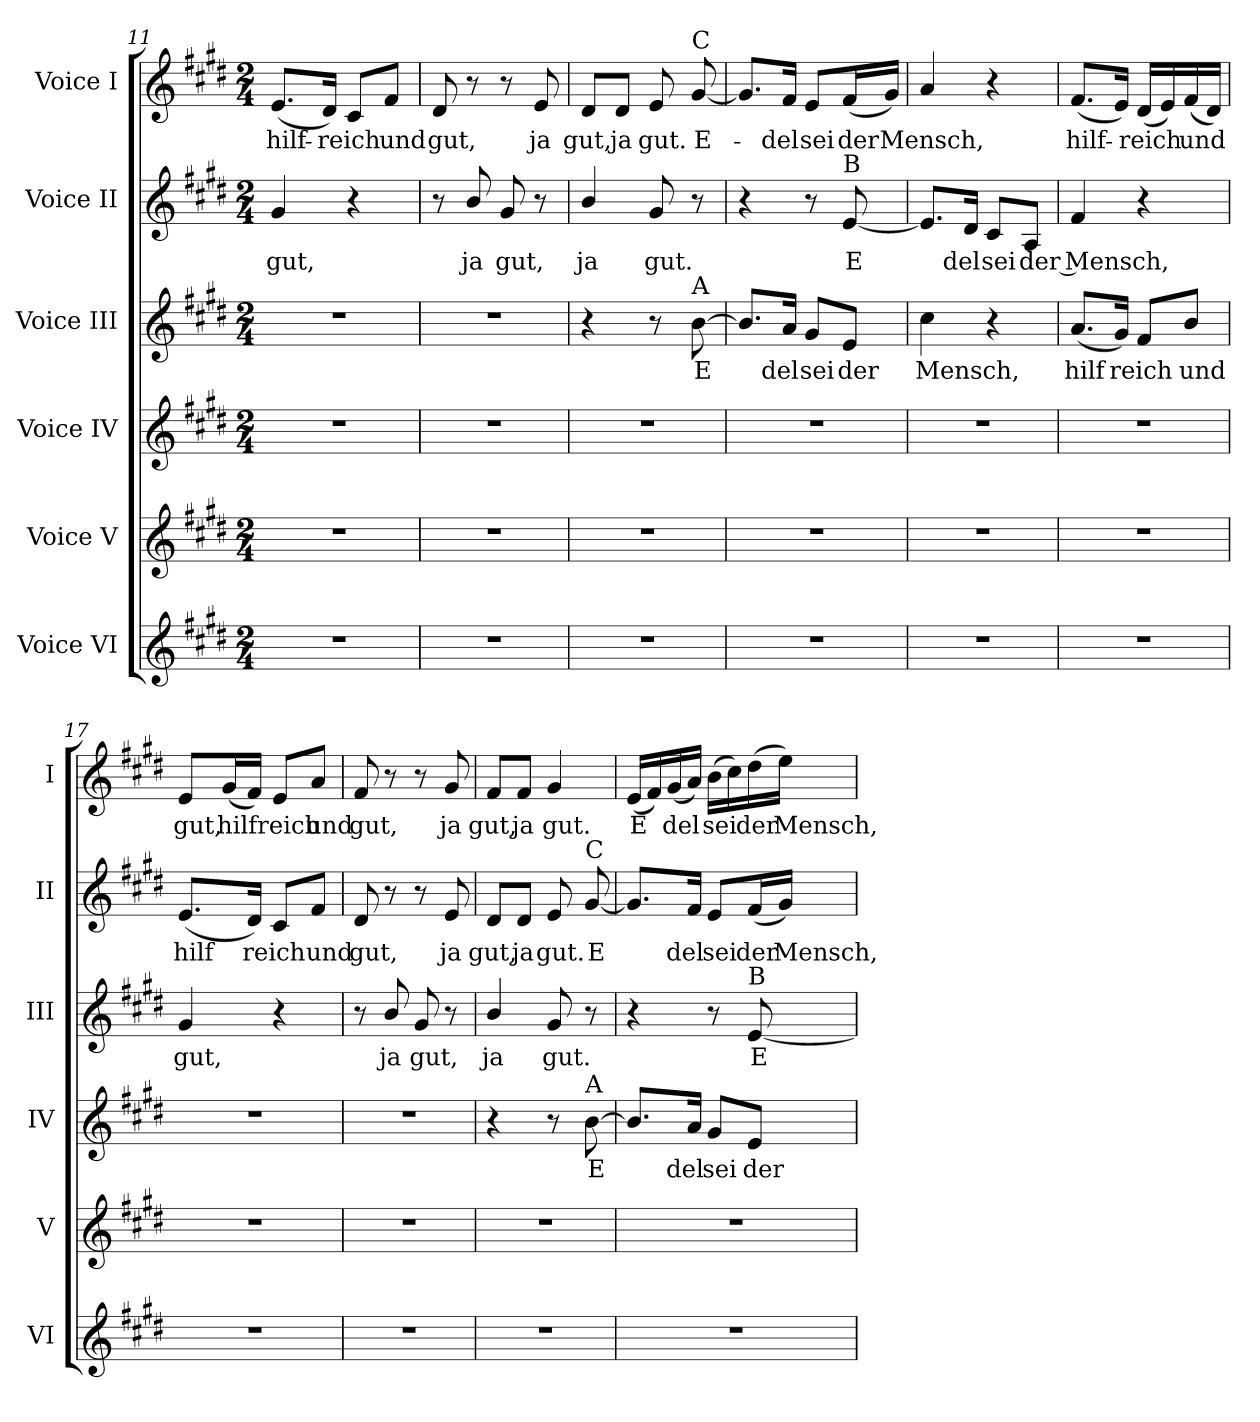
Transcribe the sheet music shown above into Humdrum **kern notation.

**kern	**kern	**kern	**text	**kern	**text	**kern	**text	**kern	**text
*part6	*part5	*part4	*part4	*part3	*part3	*part2	*part2	*part1	*part1
*staff6	*staff5	*staff4	*staff4	*staff3	*staff3	*staff2	*staff2	*staff1	*staff1
*I"Voice VI	*I"Voice V	*I"Voice IV	*	*I"Voice III	*	*I"Voice II	*	*I"Voice I	*
*I'VI	*I'V	*I'IV	*	*I'III	*	*I'II	*	*I'I	*
*clefG2	*clefG2	*clefG2	*	*clefG2	*	*clefG2	*	*clefG2	*
*k[f#c#g#d#]	*k[f#c#g#d#]	*k[f#c#g#d#]	*	*k[f#c#g#d#]	*	*k[f#c#g#d#]	*	*k[f#c#g#d#]	*
*E:	*E:	*E:	*	*E:	*	*E:	*	*E:	*
*M2/4	*M2/4	*M2/4	*	*M2/4	*	*M2/4	*	*M2/4	*
=11	=11	=11	=11	=11	=11	=11	=11	=11	=11
!LO:N:vis=1	!LO:N:vis=1	!LO:N:vis=1	!	!LO:N:vis=1	!	!	!LO:LY:b:cj	!	!LO:LY:b
2r	2r	2r	.	2r	.	4g#/	gut,	(<8.e/L	hilf-
!	!	!	!	!	!	!	!	!	!LO:LY:b
.	.	.	.	.	.	.	.	16d#/J)	-reich
.	.	.	.	.	.	4r	.	8c#/L	.
!	!	!	!	!	!	!	!	!	!LO:LY:b:cj
.	.	.	.	.	.	.	.	8f#/J	und
=12	=12	=12	=12	=12	=12	=12	=12	=12	=12
!LO:N:vis=1	!LO:N:vis=1	!LO:N:vis=1	!	!LO:N:vis=1	!	!	!	!	!LO:LY:b:cj
2r	2r	2r	.	2r	.	8r	.	8d#/	gut,
!	!	!	!	!	!	!	!LO:LY:b:cj	!	!
.	.	.	.	.	.	8b/	ja	8r	.
!	!	!	!	!	!	!	!LO:LY:b:cj	!	!
.	.	.	.	.	.	8g#/	gut,	8r	.
!	!	!	!	!	!	!	!	!	!LO:LY:b:cj
.	.	.	.	.	.	8r	.	8e/	ja
=13	=13	=13	=13	=13	=13	=13	=13	=13	=13
!LO:N:vis=1	!LO:N:vis=1	!LO:N:vis=1	!	!	!	!	!LO:LY:b:cj	!	!LO:LY:b:cj
2r	2r	2r	.	4r	.	4b/	ja	8d#/L	gut,
!	!	!	!	!	!	!	!	!	!LO:LY:b:cj
.	.	.	.	.	.	.	.	8d#/J	ja
!	!	!	!	!	!	!	!LO:LY:b:cj	!	!LO:LY:b:cj
.	.	.	.	8r	.	8g#/	gut.	8e/	gut.
!	!	!	!	!	!	!	!	!LO:TX:a:t=C	!
!	!	!	!	!LO:TX:a:t=A	!	!	!	!	!
!	!	!	!	!	!LO:LY:b:cj	!	!	!	!LO:LY:b:cj
.	.	.	.	[<8b\	E	8r	.	[<8g#/	E-
=14	=14	=14	=14	=14	=14	=14	=14	=14	=14
!LO:N:vis=1	!LO:N:vis=1	!LO:N:vis=1	!	!	!	!	!	!	!
2r	2r	2r	.	8.b/L]	.	4r	.	8.g#/L]	.
!	!	!	!	!	!LO:LY:b:cj	!	!	!	!LO:LY:b:cj
.	.	.	.	16a/J	del	.	.	16f#/J	-del
!	!	!	!	!	!LO:LY:b:cj	!	!	!	!LO:LY:b:cj
.	.	.	.	8g#/L	sei	8r	.	8e/L	sei
!	!	!	!	!	!	!LO:TX:a:t=B	!	!	!
!	!	!	!	!	!LO:LY:b:cj	!	!LO:LY:b:cj	!	!LO:LY:b
.	.	.	.	8e/J	der	[<8e/	E	(<16f#/	der
!	!	!	!	!	!	!	!	!	!LO:LY:b
.	.	.	.	.	.	.	.	16g#/J)	Mensch,
=15	=15	=15	=15	=15	=15	=15	=15	=15	=15
!LO:N:vis=1	!LO:N:vis=1	!LO:N:vis=1	!	!	!LO:LY:b:cj	!	!	!	!
2r	2r	2r	.	4cc#\	Mensch,	8.e/L]	.	4a/	.
!	!	!	!	!	!	!	!LO:LY:b:cj	!	!
.	.	.	.	.	.	16d#/J	del	.	.
!	!	!	!	!	!	!	!LO:LY:b:cj	!	!
.	.	.	.	4r	.	8c#/L	sei	4r	.
!	!	!	!	!	!	!	!LO:LY:b:cj	!	!
.	.	.	.	.	.	8A/J	der Mensch,	.	.
=16	=16	=16	=16	=16	=16	=16	=16	=16	=16
!LO:N:vis=1	!LO:N:vis=1	!LO:N:vis=1	!	!	!LO:LY:b	!	!	!	!LO:LY:b
2r	2r	2r	.	(<8.a/L	hilf	4f#/	.	(<8.f#/L	hilf-
!	!	!	!	!	!LO:LY:b	!	!	!	!
.	.	.	.	16g#/J)	reich	.	.	16e/J)	.
!	!	!	!	!	!	!	!	!	!LO:LY:b
.	.	.	.	8f#/L	.	4r	.	(<16d#/L	-reich
.	.	.	.	.	.	.	.	16e/)	.
!	!	!	!	!	!LO:LY:b:cj	!	!	!	!LO:LY:b
.	.	.	.	8b/J	und	.	.	(<16f#/	und
.	.	.	.	.	.	.	.	16d#/J)	.
!!LO:PB:g=z
=17	=17	=17	=17	=17	=17	=17	=17	=17	=17
!LO:N:vis=1	!LO:N:vis=1	!LO:N:vis=1	!	!	!LO:LY:b:cj	!	!LO:LY:b	!	!LO:LY:b:cj
2r	2r	2r	.	4g#/	gut,	(<8.e/L	hilf	8e/L	gut,
!	!	!	!	!	!	!	!	!	!LO:LY:b
.	.	.	.	.	.	.	.	(<16g#/	hilfreich
!	!	!	!	!	!	!	!LO:LY:b	!	!
.	.	.	.	.	.	16d#/J)	reich	16f#/J)	.
.	.	.	.	4r	.	8c#/L	.	8e/L	.
!	!	!	!	!	!	!	!LO:LY:b:cj	!	!LO:LY:b:cj
.	.	.	.	.	.	8f#/J	und	8a/J	und
=18	=18	=18	=18	=18	=18	=18	=18	=18	=18
!LO:N:vis=1	!LO:N:vis=1	!LO:N:vis=1	!	!	!	!	!LO:LY:b:cj	!	!LO:LY:b:cj
2r	2r	2r	.	8r	.	8d#/	gut,	8f#/	gut,
!	!	!	!	!	!LO:LY:b:cj	!	!	!	!
.	.	.	.	8b/	ja	8r	.	8r	.
!	!	!	!	!	!LO:LY:b:cj	!	!	!	!
.	.	.	.	8g#/	gut,	8r	.	8r	.
!	!	!	!	!	!	!	!LO:LY:b:cj	!	!LO:LY:b:cj
.	.	.	.	8r	.	8e/	ja	8g#/	ja
=19	=19	=19	=19	=19	=19	=19	=19	=19	=19
!LO:N:vis=1	!LO:N:vis=1	!	!	!	!LO:LY:b:cj	!	!LO:LY:b:cj	!	!LO:LY:b:cj
2r	2r	4r	.	4b/	ja	8d#/L	gut,	8f#/L	gut,
!	!	!	!	!	!	!	!LO:LY:b:cj	!	!LO:LY:b:cj
.	.	.	.	.	.	8d#/J	ja	8f#/J	ja
!	!	!	!	!	!LO:LY:b:cj	!	!LO:LY:b:cj	!	!LO:LY:b:cj
.	.	8r	.	8g#/	gut.	8e/	gut.	4g#/	gut.
!	!	!	!	!	!	!LO:TX:a:t=C	!	!	!
!	!	!LO:TX:a:t=A	!	!	!	!	!	!	!
!	!	!	!LO:LY:b:cj	!	!	!	!LO:LY:b:cj	!	!
.	.	[<8b\	E	8r	.	[<8g#/	E	.	.
=20	=20	=20	=20	=20	=20	=20	=20	=20	=20
!LO:N:vis=1	!LO:N:vis=1	!	!	!	!	!	!	!	!LO:LY:b:cj
2r	2r	8.b/L]	.	4r	.	8.g#/L]	.	(<16e/L	E
.	.	.	.	.	.	.	.	16f#/)	.
!	!	!	!	!	!	!	!	!	!LO:LY:b
.	.	.	.	.	.	.	.	(<16g#/	del
!	!	!	!LO:LY:b:cj	!	!	!	!LO:LY:b:cj	!	!
.	.	16a/J	del	.	.	16f#/J	del	16a/J)	.
!	!	!	!LO:LY:b:cj	!	!	!	!LO:LY:b:cj	!	!LO:LY:b
.	.	8g#/L	sei	8r	.	8e/L	sei	(>16b\L	sei
.	.	.	.	.	.	.	.	16cc#\)	.
!	!	!	!	!LO:TX:a:t=B	!	!	!	!	!
!	!	!	!LO:LY:b:cj	!	!LO:LY:b:cj	!	!LO:LY:b	!	!LO:LY:b
.	.	8e/J	der	[<8e/	E-	(<16f#/	der	(>16dd#\	der
!	!	!	!	!	!	!	!LO:LY:b	!	!LO:LY:b
.	.	.	.	.	.	16g#/J)	Mensch,	16ee\J)	Mensch,
=	=	=	=	=	=	=	=	=	=
*-	*-	*-	*-	*-	*-	*-	*-	*-	*-
